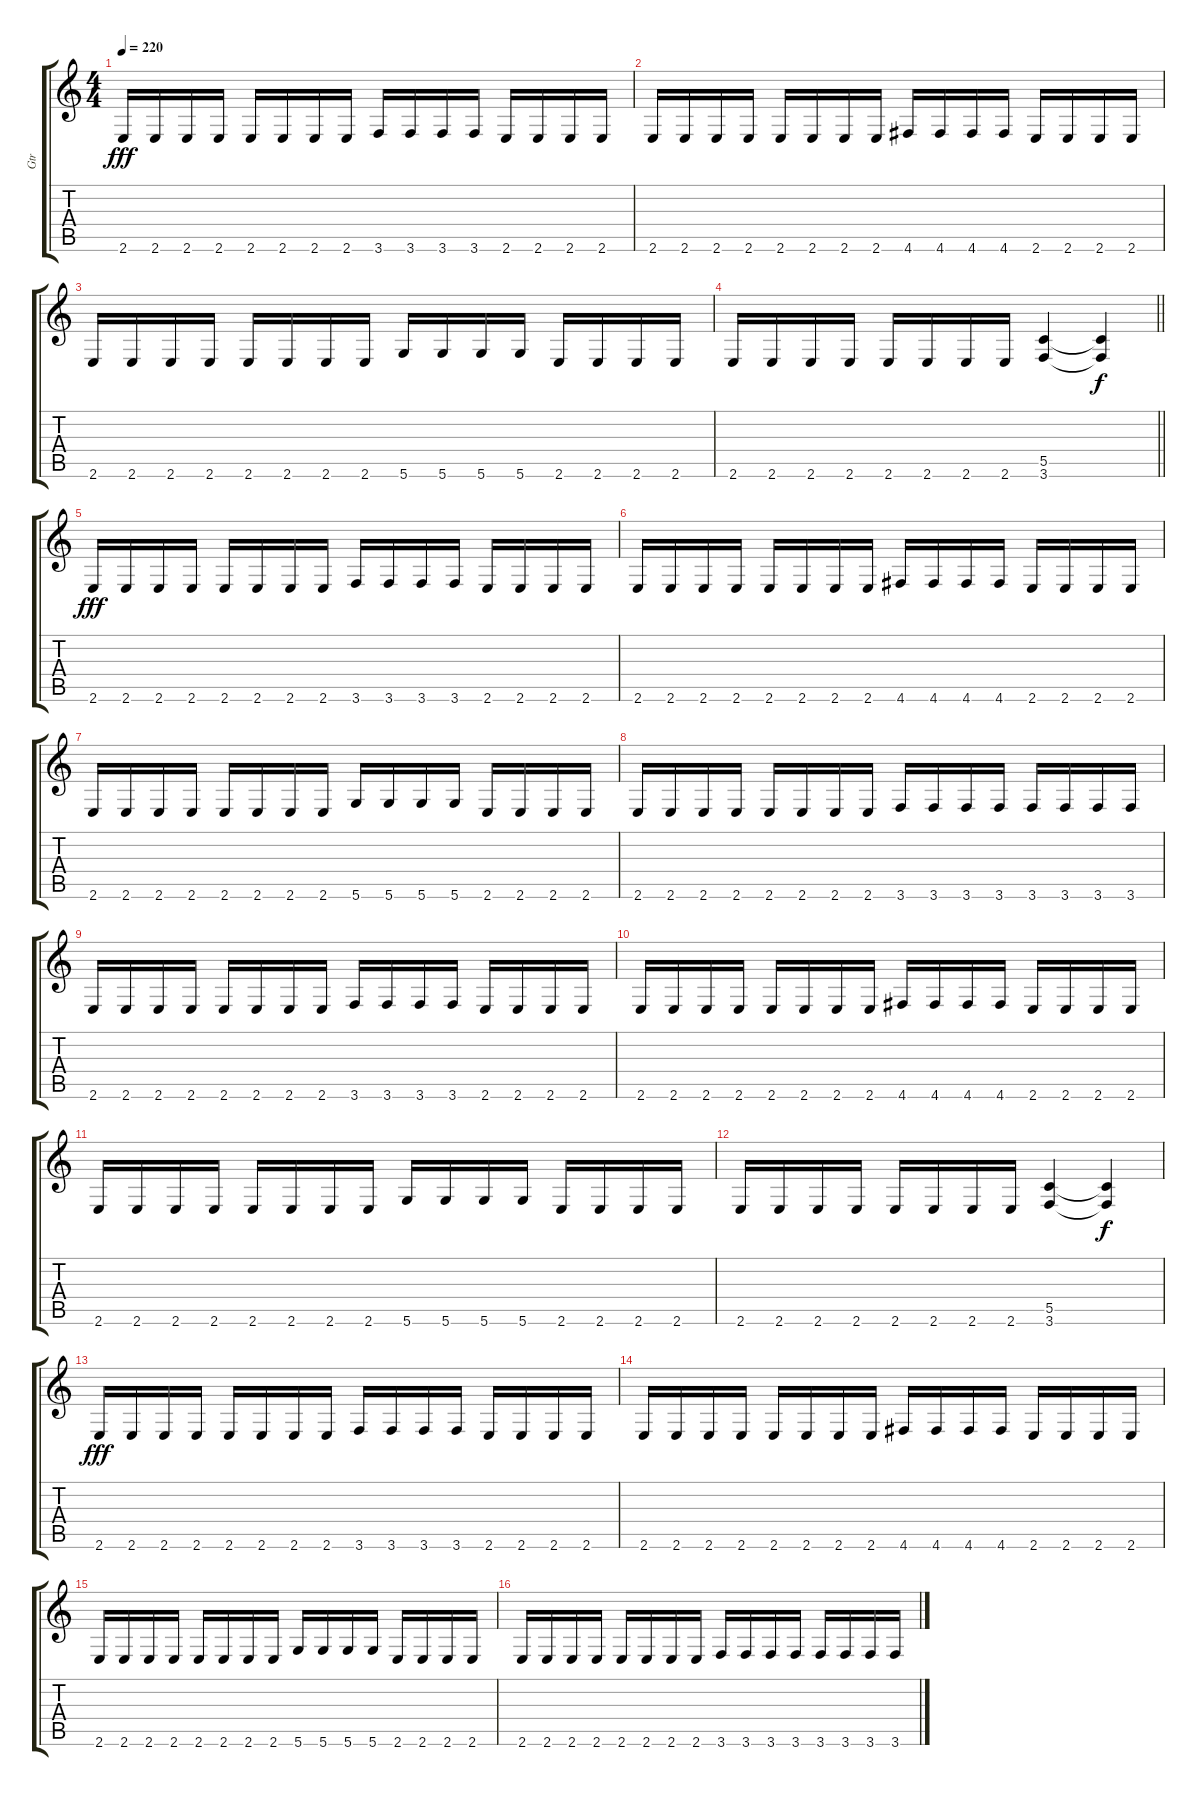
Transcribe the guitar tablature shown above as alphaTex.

\track ("Gtr" "Gtr") {instrument distortionguitar}
\staff {score tabs}
\tuning (D4 A3 F3 C3 G2 D2) {hide}
\ts (4 4)
\tempo 220
\clef g2
\ks c
2.6.16{dy fff} 2.6.16 2.6.16 2.6.16 2.6.16 2.6.16 2.6.16 2.6.16 3.6.16 3.6.16 3.6.16 3.6.16 2.6.16 2.6.16 2.6.16 2.6.16 |
2.6.16 2.6.16 2.6.16 2.6.16 2.6.16 2.6.16 2.6.16 2.6.16 4.6.16 4.6.16 4.6.16 4.6.16 2.6.16 2.6.16 2.6.16 2.6.16 |
2.6.16 2.6.16 2.6.16 2.6.16 2.6.16 2.6.16 2.6.16 2.6.16 5.6.16 5.6.16 5.6.16 5.6.16 2.6.16 2.6.16 2.6.16 2.6.16 |
\barLineRight lightlight
2.6.16 2.6.16 2.6.16 2.6.16 2.6.16 2.6.16 2.6.16 2.6.16 (5.5 3.6).4 (5.5{t} 3.6{t}).4{dy f} |
2.6.16{dy fff} 2.6.16 2.6.16 2.6.16 2.6.16 2.6.16 2.6.16 2.6.16 3.6.16 3.6.16 3.6.16 3.6.16 2.6.16 2.6.16 2.6.16 2.6.16 |
2.6.16 2.6.16 2.6.16 2.6.16 2.6.16 2.6.16 2.6.16 2.6.16 4.6.16 4.6.16 4.6.16 4.6.16 2.6.16 2.6.16 2.6.16 2.6.16 |
2.6.16 2.6.16 2.6.16 2.6.16 2.6.16 2.6.16 2.6.16 2.6.16 5.6.16 5.6.16 5.6.16 5.6.16 2.6.16 2.6.16 2.6.16 2.6.16 |
2.6.16 2.6.16 2.6.16 2.6.16 2.6.16 2.6.16 2.6.16 2.6.16 3.6.16 3.6.16 3.6.16 3.6.16 3.6.16 3.6.16 3.6.16 3.6.16 |
2.6.16 2.6.16 2.6.16 2.6.16 2.6.16 2.6.16 2.6.16 2.6.16 3.6.16 3.6.16 3.6.16 3.6.16 2.6.16 2.6.16 2.6.16 2.6.16 |
2.6.16 2.6.16 2.6.16 2.6.16 2.6.16 2.6.16 2.6.16 2.6.16 4.6.16 4.6.16 4.6.16 4.6.16 2.6.16 2.6.16 2.6.16 2.6.16 |
2.6.16 2.6.16 2.6.16 2.6.16 2.6.16 2.6.16 2.6.16 2.6.16 5.6.16 5.6.16 5.6.16 5.6.16 2.6.16 2.6.16 2.6.16 2.6.16 |
2.6.16 2.6.16 2.6.16 2.6.16 2.6.16 2.6.16 2.6.16 2.6.16 (5.5 3.6).4 (5.5{t} 3.6{t}).4{dy f} |
2.6.16{dy fff} 2.6.16 2.6.16 2.6.16 2.6.16 2.6.16 2.6.16 2.6.16 3.6.16 3.6.16 3.6.16 3.6.16 2.6.16 2.6.16 2.6.16 2.6.16 |
2.6.16 2.6.16 2.6.16 2.6.16 2.6.16 2.6.16 2.6.16 2.6.16 4.6.16 4.6.16 4.6.16 4.6.16 2.6.16 2.6.16 2.6.16 2.6.16 |
2.6.16 2.6.16 2.6.16 2.6.16 2.6.16 2.6.16 2.6.16 2.6.16 5.6.16 5.6.16 5.6.16 5.6.16 2.6.16 2.6.16 2.6.16 2.6.16 |
2.6.16 2.6.16 2.6.16 2.6.16 2.6.16 2.6.16 2.6.16 2.6.16 3.6.16 3.6.16 3.6.16 3.6.16 3.6.16 3.6.16 3.6.16 3.6.16
